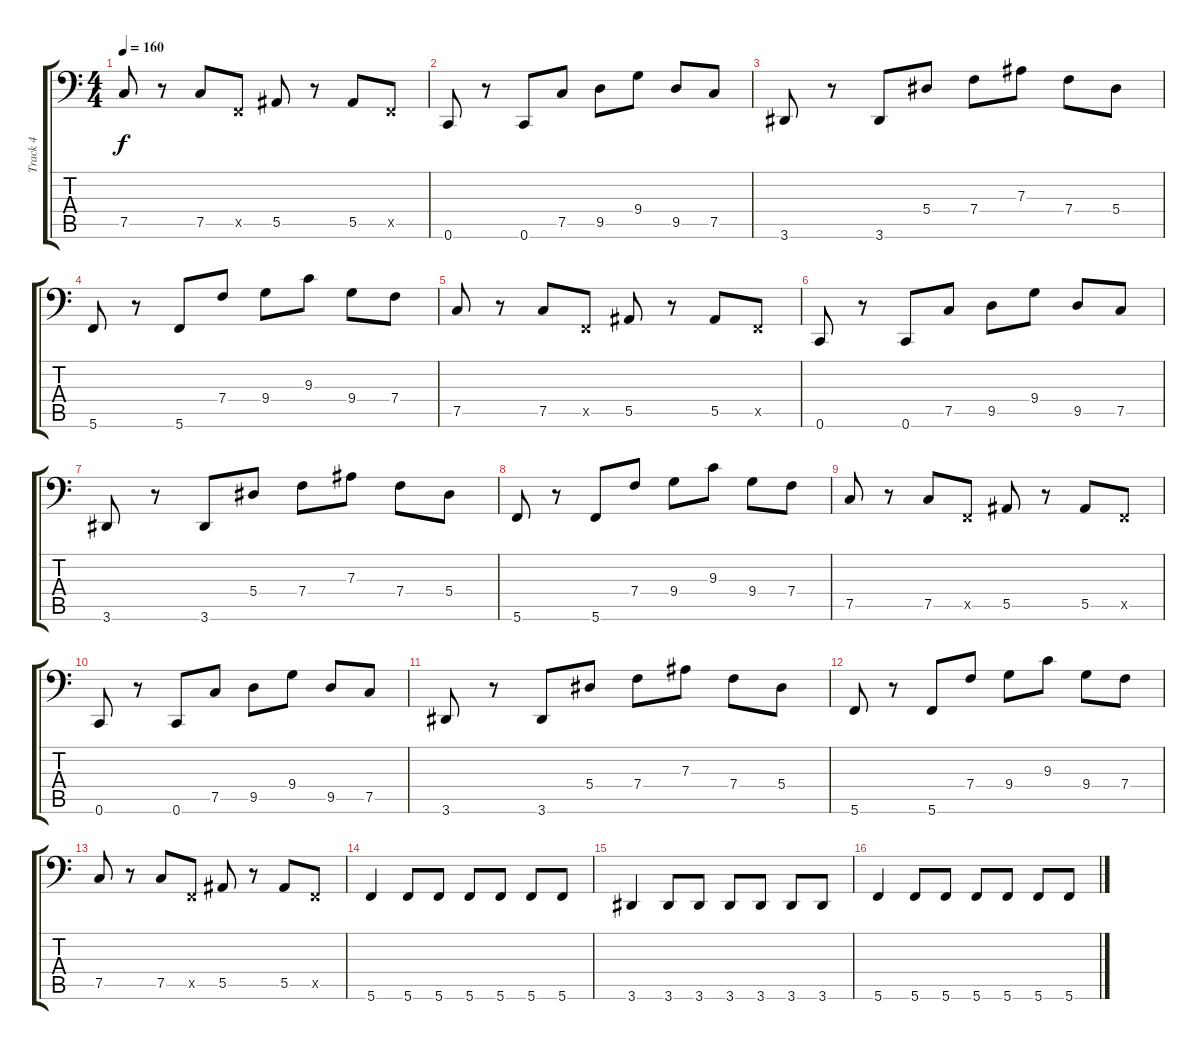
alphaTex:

\track ("Track 4" "Track 4") {instrument electricbassfinger}
\staff {score tabs}
\tuning (C3 G2 Eb2 Bb1 F1 C1) {hide}
\ts (4 4)
\tempo 160
\clef f4
\ks c
7.5.8{dy f} r.8 7.5.8 0.5{x}.8 5.5.8 r.8 5.5.8 0.5{x}.8 |
0.6.8 r.8 0.6.8 7.5.8 9.5.8 9.4.8 9.5.8 7.5.8 |
3.6.8 r.8 3.6.8 5.4.8 7.4.8 7.3.8 7.4.8 5.4.8 |
5.6.8 r.8 5.6.8 7.4.8 9.4.8 9.3.8 9.4.8 7.4.8 |
7.5.8 r.8 7.5.8 0.5{x}.8 5.5.8 r.8 5.5.8 0.5{x}.8 |
0.6.8 r.8 0.6.8 7.5.8 9.5.8 9.4.8 9.5.8 7.5.8 |
3.6.8 r.8 3.6.8 5.4.8 7.4.8 7.3.8 7.4.8 5.4.8 |
5.6.8 r.8 5.6.8 7.4.8 9.4.8 9.3.8 9.4.8 7.4.8 |
7.5.8 r.8 7.5.8 0.5{x}.8 5.5.8 r.8 5.5.8 0.5{x}.8 |
0.6.8 r.8 0.6.8 7.5.8 9.5.8 9.4.8 9.5.8 7.5.8 |
3.6.8 r.8 3.6.8 5.4.8 7.4.8 7.3.8 7.4.8 5.4.8 |
5.6.8 r.8 5.6.8 7.4.8 9.4.8 9.3.8 9.4.8 7.4.8 |
7.5.8 r.8 7.5.8 0.5{x}.8 5.5.8 r.8 5.5.8 0.5{x}.8 |
5.6.4 5.6.8 5.6.8 5.6.8 5.6.8 5.6.8 5.6.8 |
3.6.4 3.6.8 3.6.8 3.6.8 3.6.8 3.6.8 3.6.8 |
5.6.4 5.6.8 5.6.8 5.6.8 5.6.8 5.6.8 5.6.8
